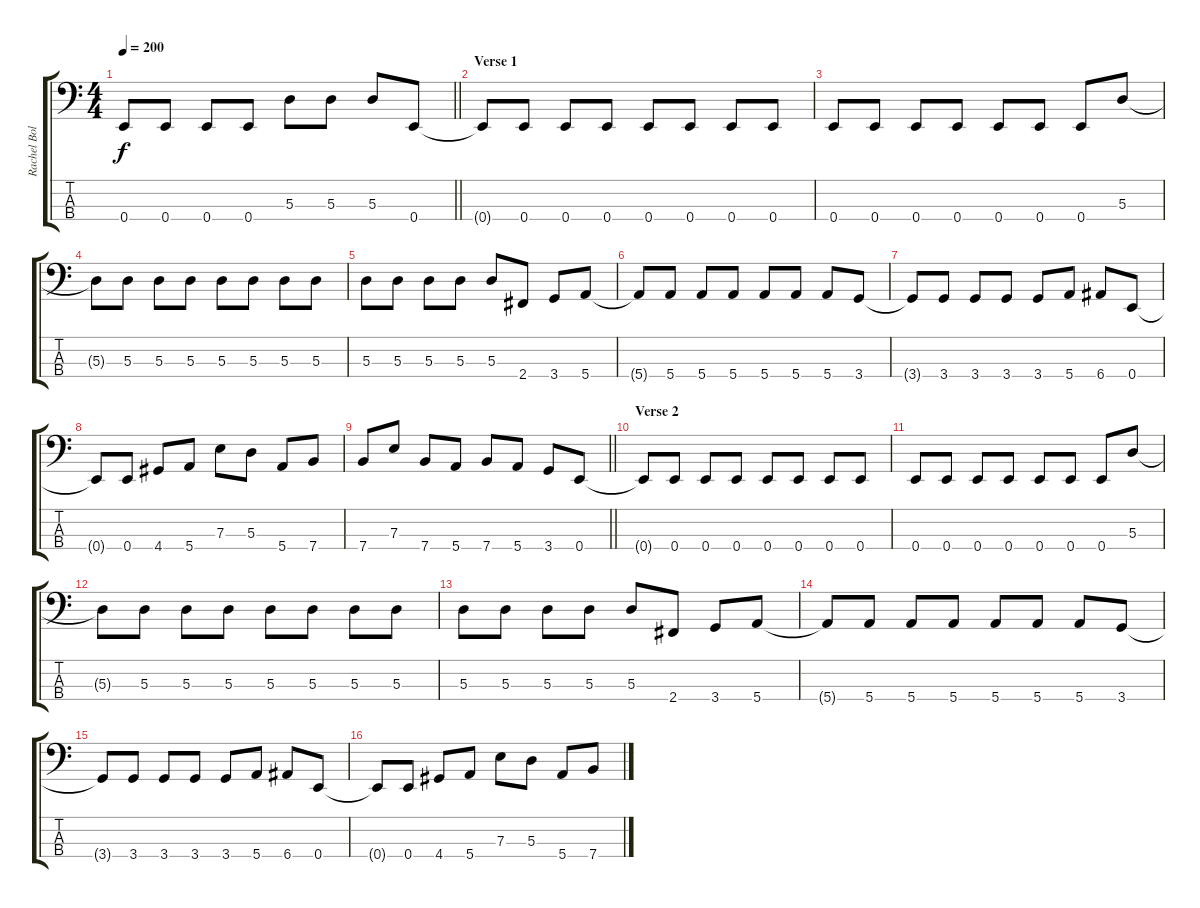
\track ("Rachel Bolan - Bass" "Rachel Bol") {instrument electricbasspick}
\staff {score tabs}
\tuning (G2 D2 A1 E1) {hide}
\ts (4 4)
\tempo 200
\clef f4
\barLineRight lightlight
\ks c
0.4.8{dy f} 0.4.8 0.4.8 0.4.8 5.3.8 5.3.8 5.3.8 0.4.8 |
\section ("" "Verse 1")
0.4{t}.8 0.4.8 0.4.8 0.4.8 0.4.8 0.4.8 0.4.8 0.4.8 |
0.4.8 0.4.8 0.4.8 0.4.8 0.4.8 0.4.8 0.4.8 5.3.8 |
5.3{t}.8 5.3.8 5.3.8 5.3.8 5.3.8 5.3.8 5.3.8 5.3.8 |
5.3.8 5.3.8 5.3.8 5.3.8 5.3.8 2.4.8 3.4.8 5.4.8 |
5.4{t}.8 5.4.8 5.4.8 5.4.8 5.4.8 5.4.8 5.4.8 3.4.8 |
3.4{t}.8 3.4.8 3.4.8 3.4.8 3.4.8 5.4.8 6.4.8 0.4.8 |
0.4{t}.8 0.4.8 4.4.8 5.4.8 7.3.8 5.3.8 5.4.8 7.4.8 |
\barLineRight lightlight
7.4.8 7.3.8 7.4.8 5.4.8 7.4.8 5.4.8 3.4.8 0.4.8 |
\section ("" "Verse 2")
0.4{t}.8 0.4.8 0.4.8 0.4.8 0.4.8 0.4.8 0.4.8 0.4.8 |
0.4.8 0.4.8 0.4.8 0.4.8 0.4.8 0.4.8 0.4.8 5.3.8 |
5.3{t}.8 5.3.8 5.3.8 5.3.8 5.3.8 5.3.8 5.3.8 5.3.8 |
5.3.8 5.3.8 5.3.8 5.3.8 5.3.8 2.4.8 3.4.8 5.4.8 |
5.4{t}.8 5.4.8 5.4.8 5.4.8 5.4.8 5.4.8 5.4.8 3.4.8 |
3.4{t}.8 3.4.8 3.4.8 3.4.8 3.4.8 5.4.8 6.4.8 0.4.8 |
0.4{t}.8 0.4.8 4.4.8 5.4.8 7.3.8 5.3.8 5.4.8 7.4.8
